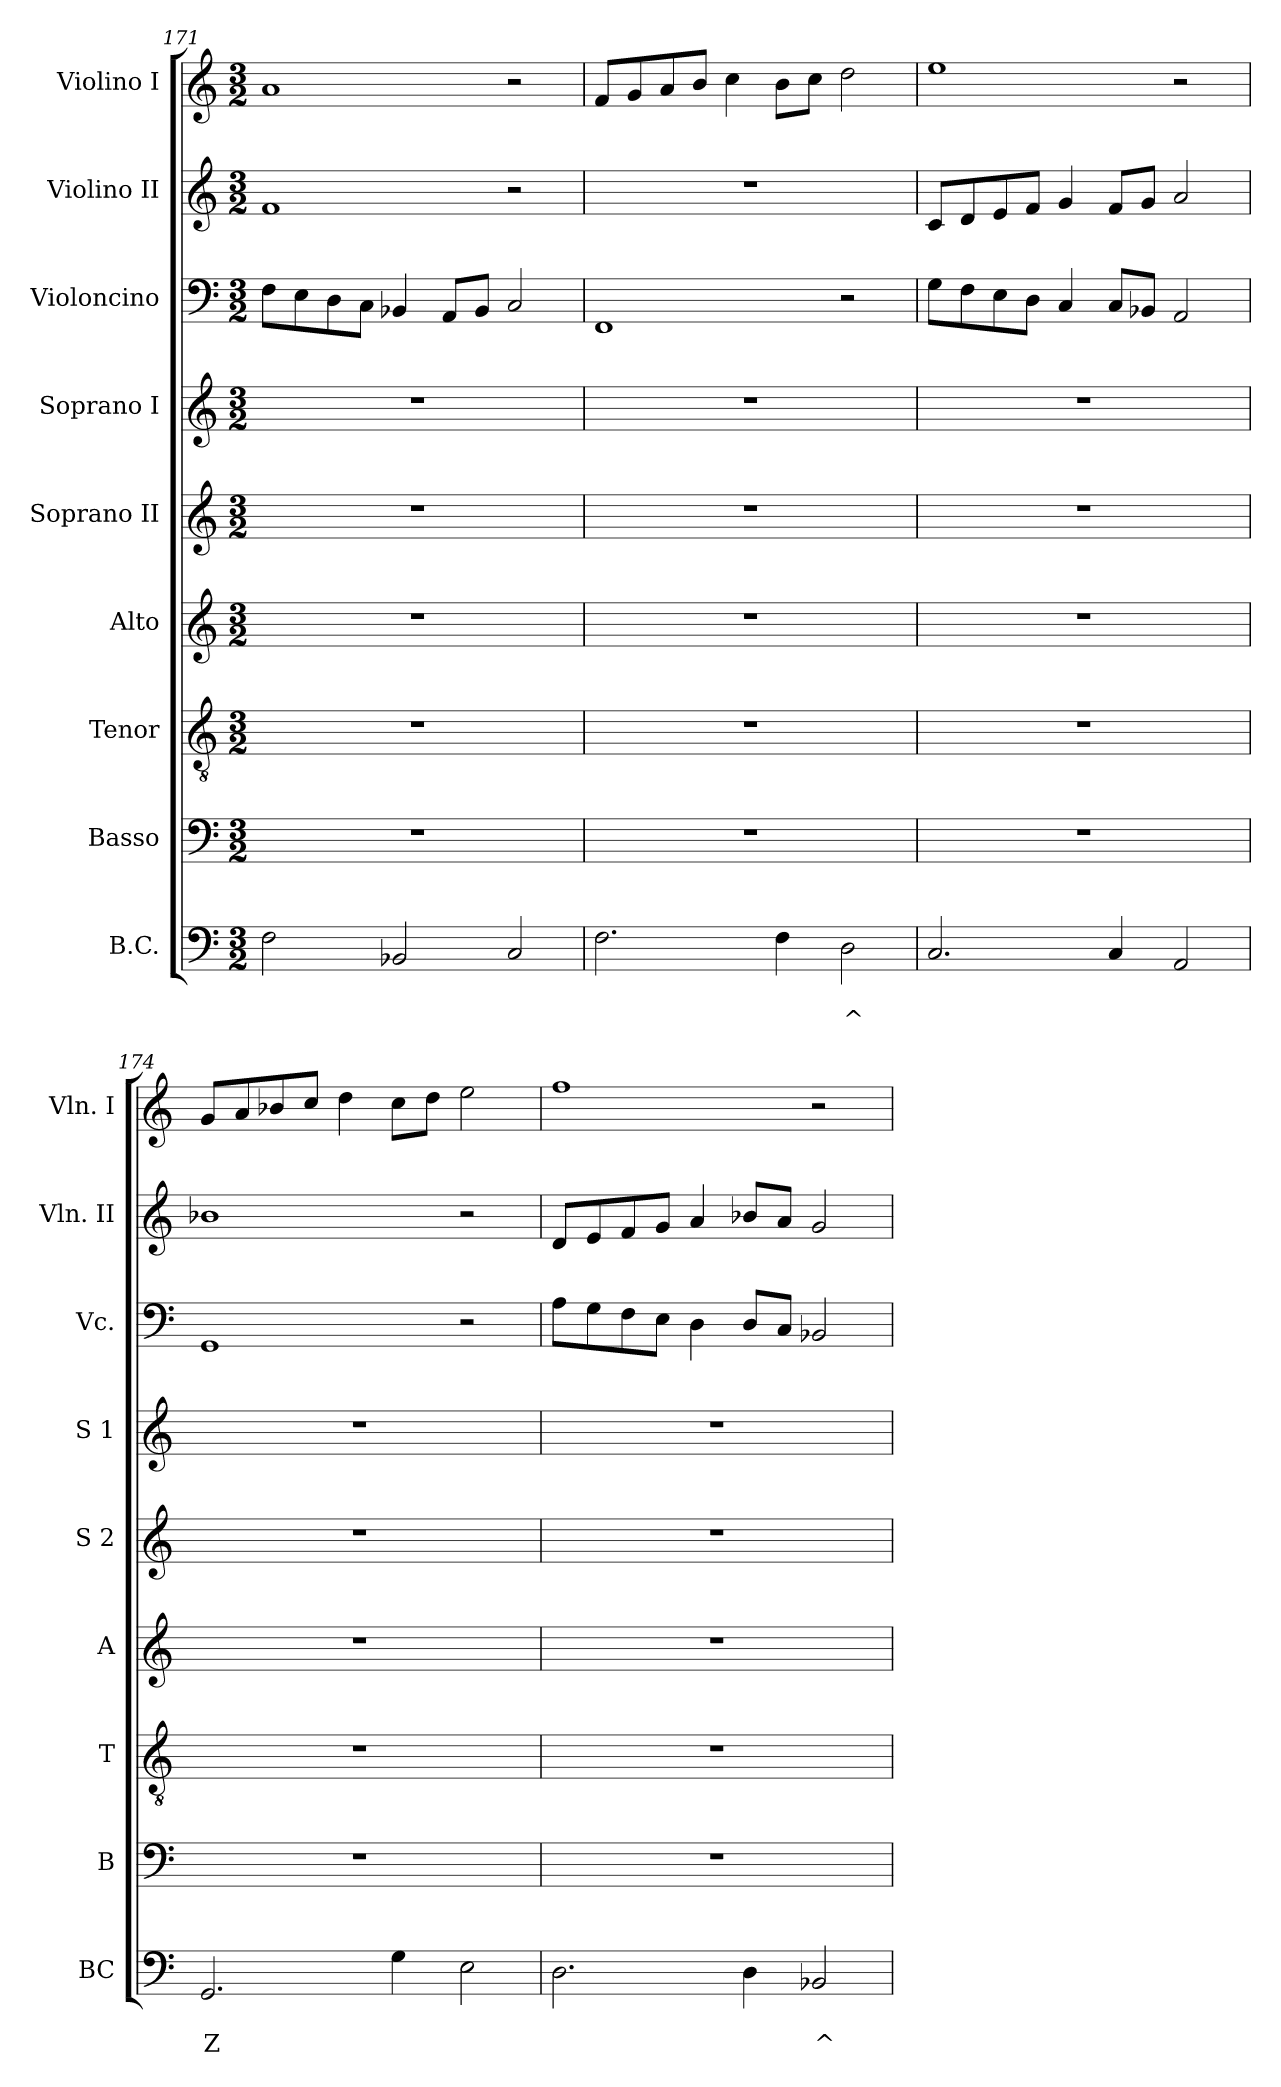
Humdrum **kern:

**kern	**text	**text	**kern	**kern	**kern	**kern	**kern	**kern	**kern	**kern
*part9	*part9	*part9	*part8	*part7	*part6	*part5	*part4	*part3	*part2	*part1
*staff9	*staff9	*staff9	*staff8	*staff7	*staff6	*staff5	*staff4	*staff3	*staff2	*staff1
*I"B.C.	*	*	*I"Basso	*I"Tenor	*I"Alto	*I"Soprano II	*I"Soprano I	*I"Violoncino	*I"Violino II	*I"Violino I
*I'BC	*	*	*I'B	*I'T	*I'A	*I'S 2	*I'S 1	*I'Vc.	*I'Vln. II	*I'Vln. I
*clefF4	*	*	*clefF4	*clefGv2	*clefG2	*clefG2	*clefG2	*clefF4	*clefG2	*clefG2
*k[]	*	*	*k[]	*k[]	*k[]	*k[]	*k[]	*k[]	*k[]	*k[]
*C:	*	*	*C:	*C:	*C:	*C:	*C:	*C:	*C:	*C:
*M3/2	*	*	*M3/2	*M3/2	*M3/2	*M3/2	*M3/2	*M3/2	*M3/2	*M3/2
=171	=171	=171	=171	=171	=171	=171	=171	=171	=171	=171
2F\	.	.	1.r	1.r	1.r	1.r	1.r	8F\L	1f	1a
.	.	.	.	.	.	.	.	8E\	.	.
.	.	.	.	.	.	.	.	8D\	.	.
.	.	.	.	.	.	.	.	8C\J	.	.
2BB-X/	.	.	.	.	.	.	.	4BB-X/	.	.
.	.	.	.	.	.	.	.	8AA/L	.	.
.	.	.	.	.	.	.	.	8BB-/J	.	.
2C/	.	.	.	.	.	.	.	2C/	2r	2r
!!LO:PB:g=z
=172	=172	=172	=172	=172	=172	=172	=172	=172	=172	=172
2.F\	.	.	1.r	1.r	1.r	1.r	1.r	1FF	1.r	8f/L
.	.	.	.	.	.	.	.	.	.	8g/
.	.	.	.	.	.	.	.	.	.	8a/
.	.	.	.	.	.	.	.	.	.	8b/J
.	.	.	.	.	.	.	.	.	.	4cc\
4F\	.	.	.	.	.	.	.	.	.	8b\L
.	.	.	.	.	.	.	.	.	.	8cc\J
!	!	!LO:LY:b	!	!	!	!	!	!	!	!
2D\	.	^	.	.	.	.	.	2r	.	2dd\
=173	=173	=173	=173	=173	=173	=173	=173	=173	=173	=173
2.C/	.	.	1.r	1.r	1.r	1.r	1.r	8G\L	8c/L	1ee
.	.	.	.	.	.	.	.	8F\	8d/	.
.	.	.	.	.	.	.	.	8E\	8e/	.
.	.	.	.	.	.	.	.	8D\J	8f/J	.
.	.	.	.	.	.	.	.	4C/	4g/	.
4C/	.	.	.	.	.	.	.	8C/L	8f/L	.
.	.	.	.	.	.	.	.	8BB-X/J	8g/J	.
2AA/	.	.	.	.	.	.	.	2AA/	2a/	2r
=174	=174	=174	=174	=174	=174	=174	=174	=174	=174	=174
!	!	!LO:LY:b	!	!	!	!	!	!	!	!
2.GG/	.	Z	1.r	1.r	1.r	1.r	1.r	1GG	1b-X	8g/L
.	.	.	.	.	.	.	.	.	.	8a/
.	.	.	.	.	.	.	.	.	.	8b-X/
.	.	.	.	.	.	.	.	.	.	8cc/J
.	.	.	.	.	.	.	.	.	.	4dd\
4G\	.	.	.	.	.	.	.	.	.	8cc\L
.	.	.	.	.	.	.	.	.	.	8dd\J
2E\	.	.	.	.	.	.	.	2r	2r	2ee\
=175	=175	=175	=175	=175	=175	=175	=175	=175	=175	=175
2.D\	.	.	1.r	1.r	1.r	1.r	1.r	8A\L	8d/L	1ff
.	.	.	.	.	.	.	.	8G\	8e/	.
.	.	.	.	.	.	.	.	8F\	8f/	.
.	.	.	.	.	.	.	.	8E\J	8g/J	.
.	.	.	.	.	.	.	.	4D\	4a/	.
4D\	.	.	.	.	.	.	.	8D/L	8b-X/L	.
.	.	.	.	.	.	.	.	8C/J	8a/J	.
!	!	!LO:LY:b	!	!	!	!	!	!	!	!
2BB-X/	.	^	.	.	.	.	.	2BB-X/	2g/	2r
=	=	=	=	=	=	=	=	=	=	=
*-	*-	*-	*-	*-	*-	*-	*-	*-	*-	*-
